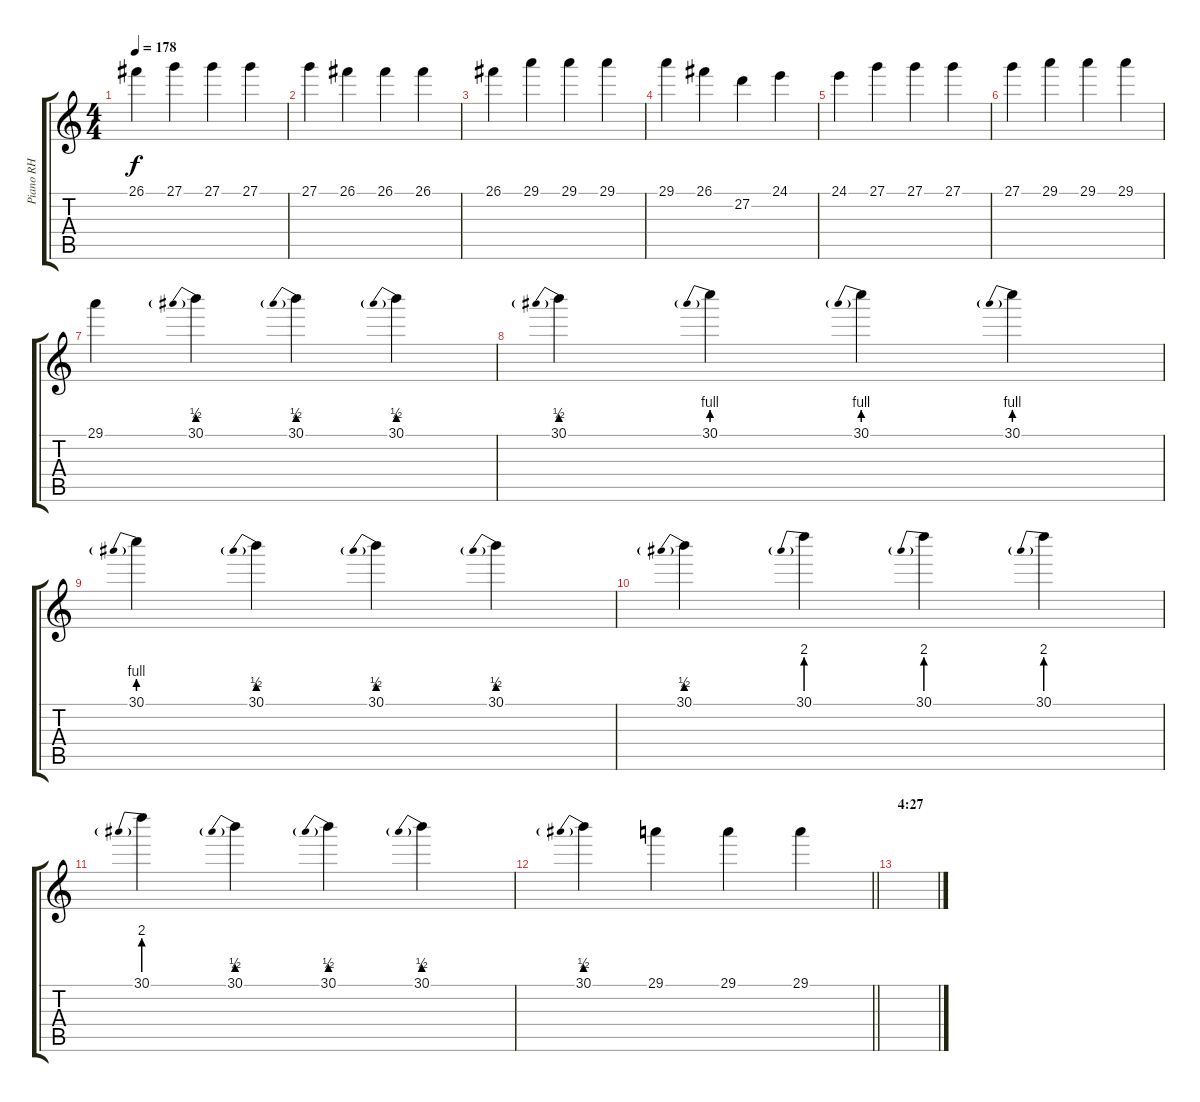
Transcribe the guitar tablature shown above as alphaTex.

\track ("Piano RH" "Piano RH") {instrument acousticgrandpiano}
\staff {score tabs}
\tuning (E4 B3 G3 D3 A2 E2) {hide}
\ts (4 4)
\tempo 178
\clef g2
\ks c
26.1.4{dy f} 27.1.4 27.1.4 27.1.4 |
27.1.4 26.1.4 26.1.4 26.1.4 |
26.1.4 29.1.4 29.1.4 29.1.4 |
29.1.4 26.1.4 27.2.4 24.1.4 |
24.1.4 27.1.4 27.1.4 27.1.4 |
27.1.4 29.1.4 29.1.4 29.1.4 |
29.1.4 30.1{be (prebend 0 2 60 2)}.4 30.1{be (prebend 0 2 60 2)}.4 30.1{be (prebend 0 2 60 2)}.4 |
30.1{be (prebend 0 2 60 2)}.4 30.1{be (prebend 0 4 60 4)}.4 30.1{be (prebend 0 4 60 4)}.4 30.1{be (prebend 0 4 60 4)}.4 |
30.1{be (prebend 0 4 60 4)}.4 30.1{be (prebend 0 2 60 2)}.4 30.1{be (prebend 0 2 60 2)}.4 30.1{be (prebend 0 2 60 2)}.4 |
30.1{be (prebend 0 2 60 2)}.4 30.1{be (prebend 0 8 60 8)}.4 30.1{be (prebend 0 8 60 8)}.4 30.1{be (prebend 0 8 60 8)}.4 |
30.1{be (prebend 0 8 60 8)}.4 30.1{be (prebend 0 2 60 2)}.4 30.1{be (prebend 0 2 60 2)}.4 30.1{be (prebend 0 2 60 2)}.4 |
\barLineRight lightlight
30.1{be (prebend 0 2 60 2)}.4 29.1.4 29.1.4 29.1.4 |
\section ("" "4:27")
